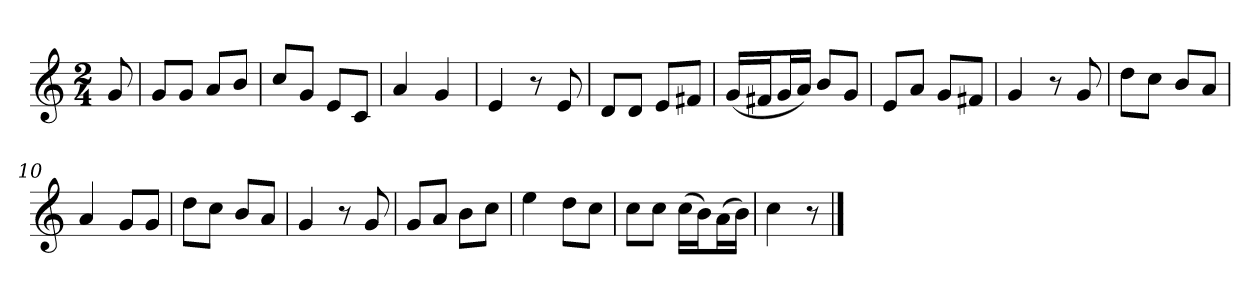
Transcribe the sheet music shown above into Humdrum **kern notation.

**kern
*part1
*staff1
*k[]
*M2/4
*MM120
=
8g
=1
8gL
8gJ
8aL
8bJ
=2
8ccL
8gJ
8eL
8cJ
=3
4a
4g
=4
4e
8r
8e
=5
8dL
8dJ
8eL
8f#XJ
=6
(16gLL
16f#XJ
16gL
16aJJ)
8bL
8gJ
=7
8eL
8aJ
8gL
8f#XJ
=8
4g
8r
8g
=9
8ddL
8ccJ
8bL
8aJ
=10
4a
8gL
8gJ
=11
8ddL
8ccJ
8bL
8aJ
=12
4g
8r
8g
=13
8gL
8aJ
8bL
8ccJ
=14
4ee
8ddL
8ccJ
=15
8ccL
8ccJ
(16ccLL
16bJ)
(16aL
16bJJ)
=16
4cc
8r
==
*-
